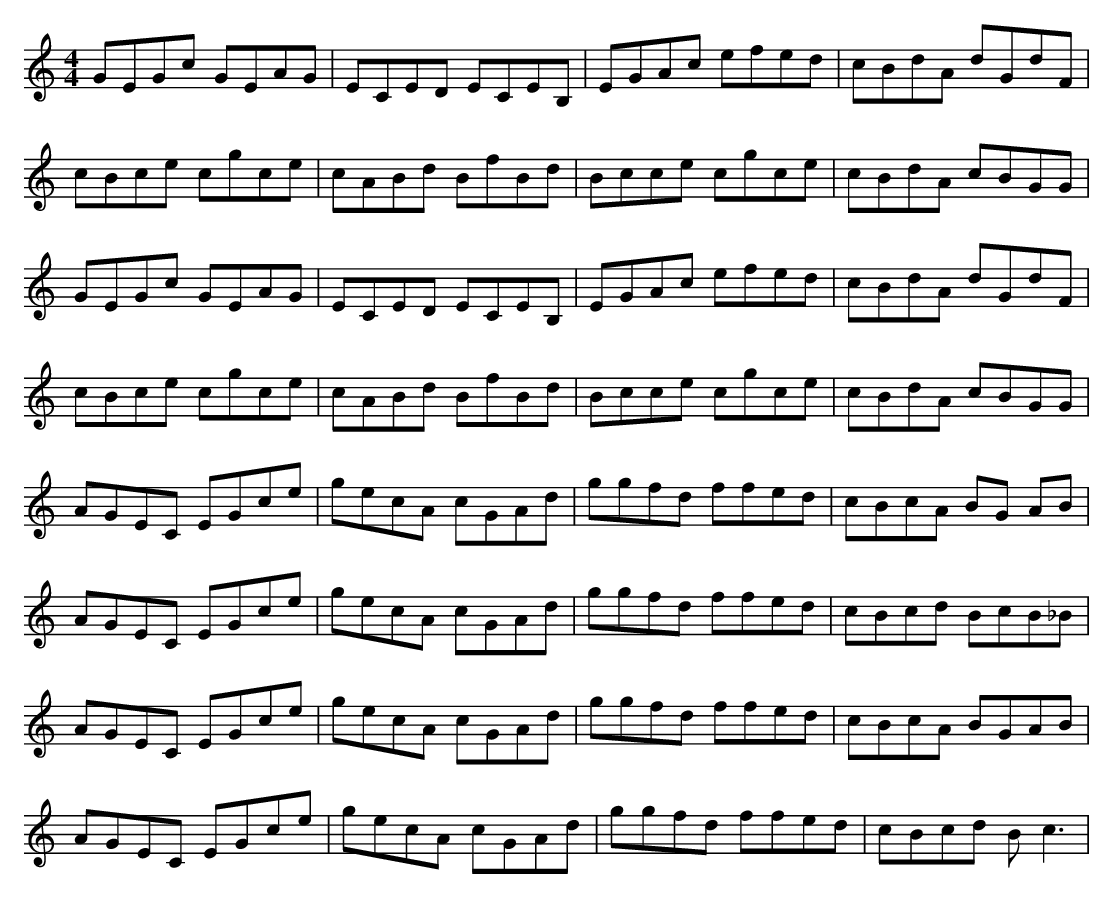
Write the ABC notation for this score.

X:1
M:4/4
K:C
GEGc GEAG|ECED ECEB,|EGAc efed|cBdA dGdF|
cBce cgce|cABd BfBd|Bcce cgce|cBdA cBGG|
GEGc GEAG|ECED ECEB,|EGAc efed|cBdA dGdF|
cBce cgce|cABd BfBd|Bcce cgce|cBdA cBGG|
AGEC EGce|gecA cGAd|ggfd ffed|cBcA BG AB|
AGEC EGce|gecA cGAd|ggfd ffed|cBcd BcB_B|
AGEC EGce|gecA cGAd|ggfd ffed|cBcA BGAB|
AGEC EGce|gecA cGAd|ggfd ffed|cBcd B2<c2|
